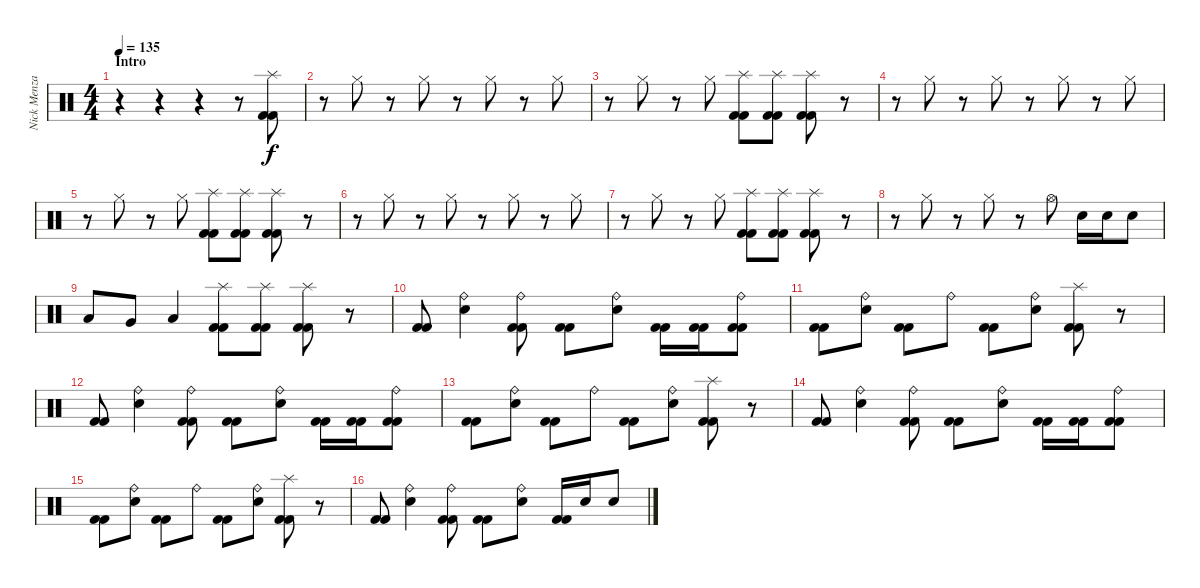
\track ("Nick Menza" "Nick Menza") {instrument percussion}
\staff {score}
\articulation defaults
\ts (4 4)
\section ("" "Intro")
\tempo 135
\clef neutral
\ks c
r.4{dy f} r.4 r.4 r.8 ("Splash (hit)" "Kick (hit) 2" "Kick (hit) 2").8 |
r.8 "Hi-Hat (closed)".8 r.8 "Hi-Hat (closed)".8 r.8 "Hi-Hat (closed)".8 r.8 "Hi-Hat (closed)".8 |
r.8 "Hi-Hat (closed)".8 r.8 "Hi-Hat (closed)".8 ("Splash (hit)" "Kick (hit) 2" "Kick (hit) 2").8 ("Splash (hit)" "Kick (hit) 2" "Kick (hit) 2").8 ("Splash (hit)" "Kick (hit) 2" "Kick (hit) 2").8 r.8 |
r.8 "Hi-Hat (closed)".8 r.8 "Hi-Hat (closed)".8 r.8 "Hi-Hat (closed)".8 r.8 "Hi-Hat (closed)".8 |
r.8 "Hi-Hat (closed)".8 r.8 "Hi-Hat (closed)".8 ("Splash (hit)" "Kick (hit) 2" "Kick (hit) 2").8 ("Splash (hit)" "Kick (hit) 2" "Kick (hit) 2").8 ("Splash (hit)" "Kick (hit) 2" "Kick (hit) 2").8 r.8 |
r.8 "Hi-Hat (closed)".8 r.8 "Hi-Hat (closed)".8 r.8 "Hi-Hat (closed)".8 r.8 "Hi-Hat (closed)".8 |
r.8 "Hi-Hat (closed)".8 r.8 "Hi-Hat (closed)".8 ("Splash (hit)" "Kick (hit) 2" "Kick (hit) 2").8 ("Splash (hit)" "Kick (hit) 2" "Kick (hit) 2").8 ("Splash (hit)" "Kick (hit) 2" "Kick (hit) 2").8 r.8 |
r.8 "Hi-Hat (closed)".8 r.8 "Hi-Hat (closed)".8 r.8 "Hi-Hat (open)".8 "Electric Snare (hit)".16 "Electric Snare (hit)".16 "Electric Snare (hit)".8 |
"Low Tom (hit)".8 "Very Low Tom (hit)".8 "Low Floor Tom (hit)".4 ("Splash (hit)" "Kick (hit) 2" "Kick (hit) 2").8 ("Splash (hit)" "Kick (hit) 2" "Kick (hit) 2").8 ("Splash (hit)" "Kick (hit) 2" "Kick (hit) 2").8 r.8 |
("Kick (hit) 2" "Kick (hit) 2").8 ("Ride (bell)" "Electric Snare (hit)").4 ("Ride (bell)" "Kick (hit) 2" "Kick (hit) 2").8 ("Kick (hit) 2" "Kick (hit) 2").8 ("Ride (bell)" "Electric Snare (hit)").8 ("Kick (hit) 2" "Kick (hit) 2").16 ("Kick (hit) 2" "Kick (hit) 2").16 ("Ride (bell)" "Kick (hit) 2" "Kick (hit) 2").8 |
("Kick (hit) 2" "Kick (hit) 2").8 ("Ride (bell)" "Electric Snare (hit)").8 ("Kick (hit) 2" "Kick (hit) 2").8 "Ride (bell)".8 ("Kick (hit) 2" "Kick (hit) 2").8 ("Ride (bell)" "Electric Snare (hit)").8 ("Splash (hit)" "Kick (hit) 2" "Kick (hit) 2").8 r.8 |
("Kick (hit) 2" "Kick (hit) 2").8 ("Ride (bell)" "Electric Snare (hit)").4 ("Ride (bell)" "Kick (hit) 2" "Kick (hit) 2").8 ("Kick (hit) 2" "Kick (hit) 2").8 ("Ride (bell)" "Electric Snare (hit)").8 ("Kick (hit) 2" "Kick (hit) 2").16 ("Kick (hit) 2" "Kick (hit) 2").16 ("Ride (bell)" "Kick (hit) 2" "Kick (hit) 2").8 |
("Kick (hit) 2" "Kick (hit) 2").8 ("Ride (bell)" "Electric Snare (hit)").8 ("Kick (hit) 2" "Kick (hit) 2").8 "Ride (bell)".8 ("Kick (hit) 2" "Kick (hit) 2").8 ("Ride (bell)" "Electric Snare (hit)").8 ("Splash (hit)" "Kick (hit) 2" "Kick (hit) 2").8 r.8 |
("Kick (hit) 2" "Kick (hit) 2").8 ("Ride (bell)" "Electric Snare (hit)").4 ("Ride (bell)" "Kick (hit) 2" "Kick (hit) 2").8 ("Kick (hit) 2" "Kick (hit) 2").8 ("Ride (bell)" "Electric Snare (hit)").8 ("Kick (hit) 2" "Kick (hit) 2").16 ("Kick (hit) 2" "Kick (hit) 2").16 ("Ride (bell)" "Kick (hit) 2" "Kick (hit) 2").8 |
("Kick (hit) 2" "Kick (hit) 2").8 ("Ride (bell)" "Electric Snare (hit)").8 ("Kick (hit) 2" "Kick (hit) 2").8 "Ride (bell)".8 ("Kick (hit) 2" "Kick (hit) 2").8 ("Ride (bell)" "Electric Snare (hit)").8 ("Splash (hit)" "Kick (hit) 2" "Kick (hit) 2").8 r.8 |
("Kick (hit) 2" "Kick (hit) 2").8 ("Ride (bell)" "Electric Snare (hit)").4 ("Ride (bell)" "Kick (hit) 2" "Kick (hit) 2").8 ("Kick (hit) 2" "Kick (hit) 2").8 ("Ride (bell)" "Electric Snare (hit)").8 ("Kick (hit) 2" "Kick (hit) 2").16 "Electric Snare (hit)".16 "Electric Snare (hit)".8
